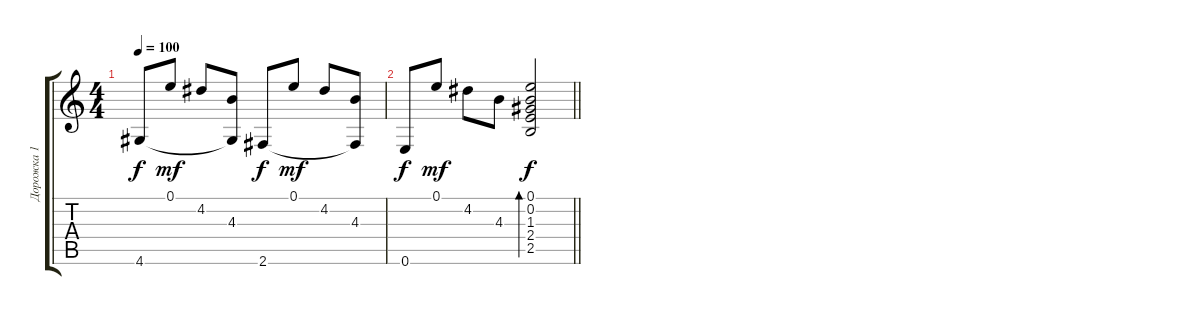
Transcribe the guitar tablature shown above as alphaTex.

\track ("Дорожка 1" "Дорожка 1") {instrument acousticguitarnylon}
\staff {score tabs}
\tuning (E4 B3 G3 D3 A2 E2) {hide}
\ts (4 4)
\tempo 100
\clef g2
\ks c
4.6.8{dy f} 0.1.8{dy mf} 4.2.8 (4.3 4.6{t}).8 2.6.8{dy f} 0.1.8{dy mf} 4.2.8 (4.3 2.6{t}).8 |
\barLineRight lightlight
0.6.8{dy f} 0.1.8{dy mf} 4.2.8 4.3.8 (0.1 0.2 1.3 2.4 2.5).2{bd 480 dy f}
